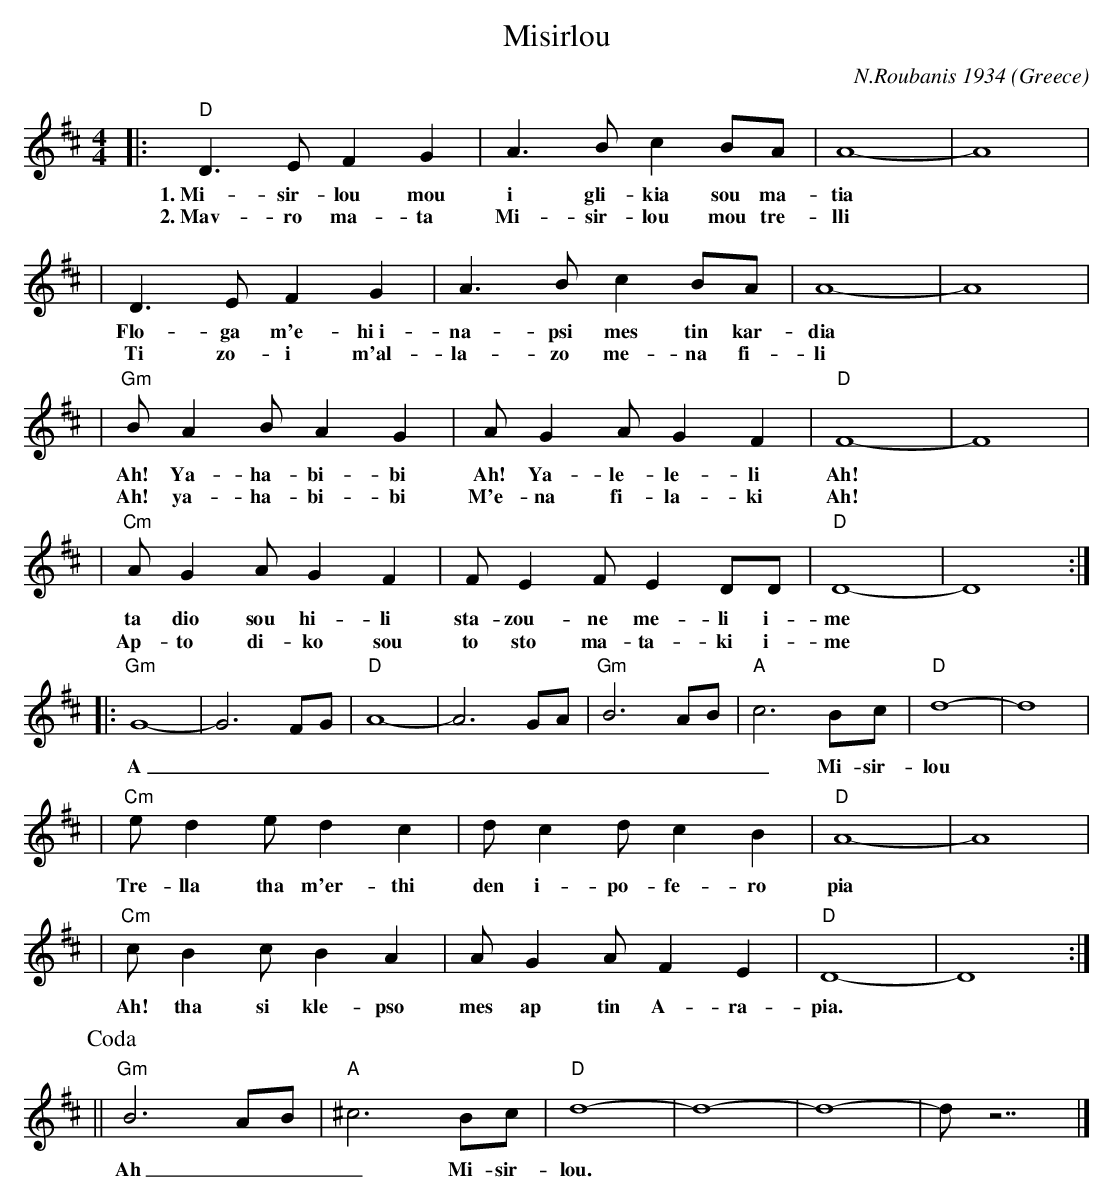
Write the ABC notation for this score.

X:1
T: Misirlou
C: N.Roubanis 1934
O: Greece
M: 4/4
L: 1/8
K: D*^c^f_B_e
|: "D"D3 E F2 G2 | A3B c2BA | A8- | A8 |
w: 1.~Mi-sir-lou mou i gli-kia sou ma-tia
w: 2.~Mav-ro ma-ta Mi-sir-lou mou tre-lli
| D3E F2G2 | A3B c2BA | A8- | A8 |
w: Flo-ga m'e-hi~i-na-psi mes tin kar-dia
w: Ti zo-i m'al-la-zo me-na fi-li
| "Gm"BA2B A2G2 | AG2A G2F2 | "D"F8- | F8 |
w: Ah! Ya-ha-bi-bi Ah! Ya-le-le-li Ah!
w: Ah! ya-ha-bi-bi M'e-na fi-la-ki Ah!
| "Cm"AG2A G2F2 | FE2F E2DD | "D"D8- | D8 :|
w: ta dio sou hi-li sta-zou-ne me-li i-me
w: Ap-to di-ko sou to sto ma-ta-ki i-me
|: "Gm"G8- | G6 FG | "D"A8- | A6 GA | "Gm"B6 AB | "A"c6 Bc | "D"d8- | d8 | [K:^f_B_e]
w: A___________ Mi-sir-lou
| "Cm"e d2 e d2 c2 | d c2 d c2 B2 | "D"A8- | A8 |
w: Tre-lla tha m'er-thi den i-po-fe-ro pia
| "Cm"c B2 c B2 A2 | A G2 A F2 E2 | "D"D8- | D8 :|
w: Ah! tha si kle-pso mes ap tin A-ra-pia.
P: Coda
|| "Gm"B6 AB | "A"^c6 Bc | "D"d8- | d8- | d8- | d z7 |]
w: Ah___ Mi-sir-lou.
